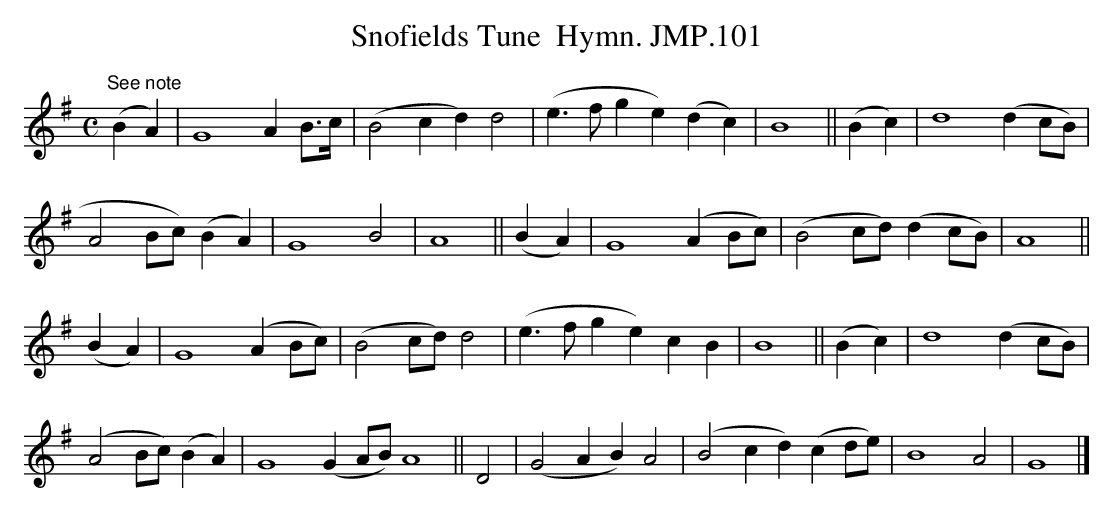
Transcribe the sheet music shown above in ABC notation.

X:1
T:Snofields Tune  Hymn. JMP.101
M:C
L:1/8
K:G Major
"See note" (B2A2) | G8 A2 B>c | (B4c2d2) d4 | (e3fg2e2)(d2c2) | B8 ||\
(B2c2) | d8 (d2cB) |
A4 Bc) (B2A2) | G8B4 | A8 ||\
(B2A2) | G8 (A2Bc) | (B4cd)(d2cB) | A8 ||
(B2A2) | G8 (A2Bc) |\
(B4cd)d4 | (e3fg2e2)c2B2 | B8 ||(B2c2) | d8 (d2cB) |
(A4 Bc) (B2A2) | G8 (G2AB) A8 ||\
D4 | (G4A2B2) A4 | (B4c2d2)(c2de) | B8A4 | G8 |]
